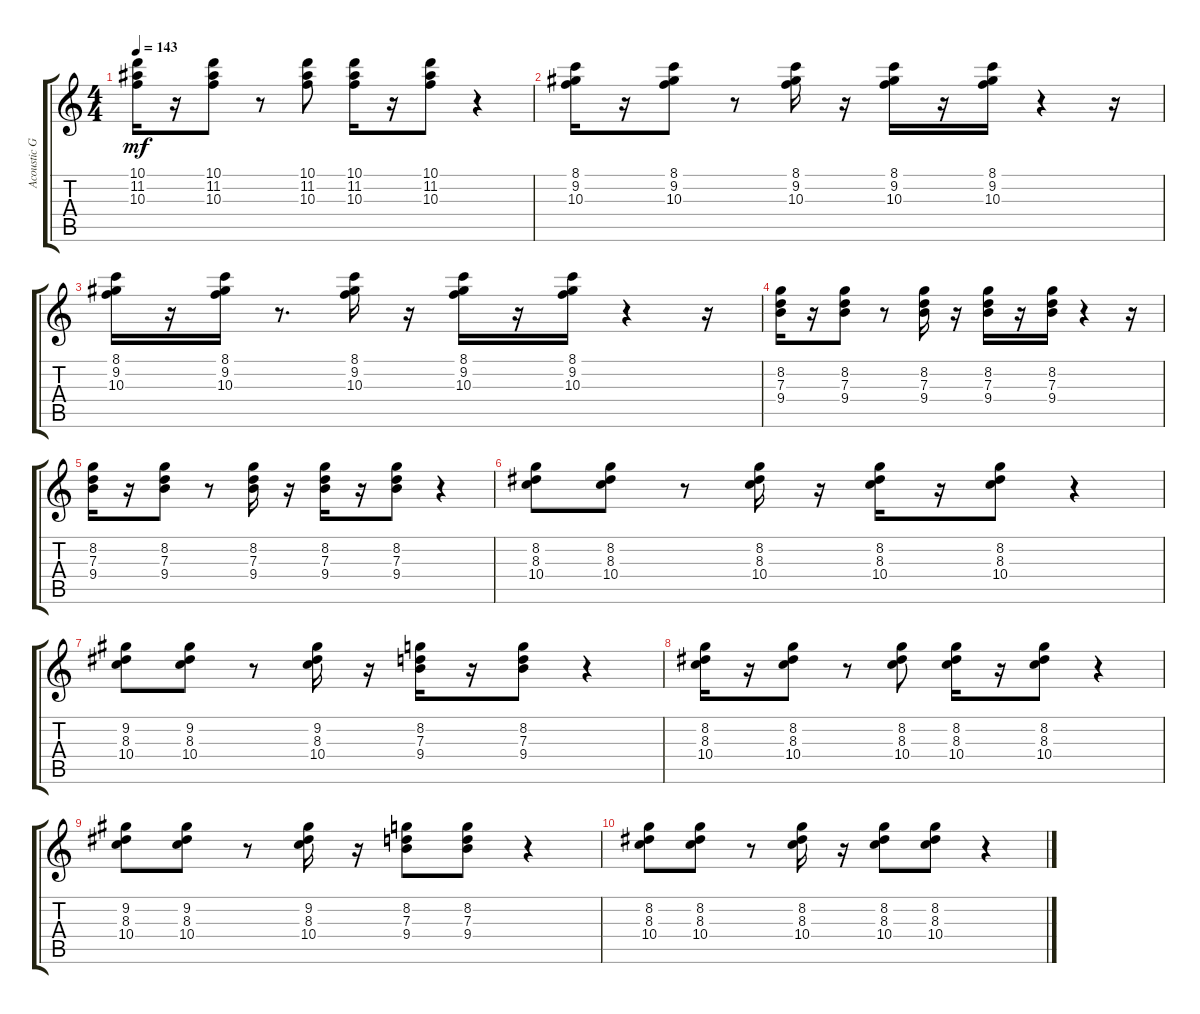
\track ("Acoustic Guitar" "Acoustic G") {instrument acousticguitarsteel}
\staff {score tabs}
\tuning (E4 B3 G3 D3 A2 E2) {hide}
\ts (4 4)
\tempo 143
\clef g2
\ks c
(10.1 11.2 10.3).16{dy mf} r.16 (10.1 11.2 10.3).8 r.8 (10.1 11.2 10.3).8 (10.1 11.2 10.3).16 r.16 (10.1 11.2 10.3).8 r.4 |
(8.1 9.2 10.3).16 r.16 (8.1 9.2 10.3).8 r.8 (8.1 9.2 10.3).16 r.16 (8.1 9.2 10.3).16 r.16 (8.1 9.2 10.3).16 r.4 r.16 |
(8.1 9.2 10.3).16 r.16 (8.1 9.2 10.3).16 r.8{d} (8.1 9.2 10.3).16 r.16 (8.1 9.2 10.3).16 r.16 (8.1 9.2 10.3).16 r.4 r.16 |
(8.2 7.3 9.4).16 r.16 (8.2 7.3 9.4).8 r.8 (8.2 7.3 9.4).16 r.16 (8.2 7.3 9.4).16 r.16 (8.2 7.3 9.4).16 r.4 r.16 |
(8.2 7.3 9.4).16 r.16 (8.2 7.3 9.4).8 r.8 (8.2 7.3 9.4).16 r.16 (8.2 7.3 9.4).16 r.16 (8.2 7.3 9.4).8 r.4 |
(8.2 8.3 10.4).8 (8.2 8.3 10.4).8 r.8 (8.2 8.3 10.4).16 r.16 (8.2 8.3 10.4).16 r.16 (8.2 8.3 10.4).8 r.4 |
(9.2 8.3 10.4).8 (9.2 8.3 10.4).8 r.8 (9.2 8.3 10.4).16 r.16 (8.2 7.3 9.4).16 r.16 (8.2 7.3 9.4).8 r.4 |
(8.2 8.3 10.4).16 r.16 (8.2 8.3 10.4).8 r.8 (8.2 8.3 10.4).8 (8.2 8.3 10.4).16 r.16 (8.2 8.3 10.4).8 r.4 |
(9.2 8.3 10.4).8 (9.2 8.3 10.4).8 r.8 (9.2 8.3 10.4).16 r.16 (8.2 7.3 9.4).8 (8.2 7.3 9.4).8 r.4 |
(8.2 8.3 10.4).8 (8.2 8.3 10.4).8 r.8 (8.2 8.3 10.4).16 r.16 (8.2 8.3 10.4).8 (8.2 8.3 10.4).8 r.4
